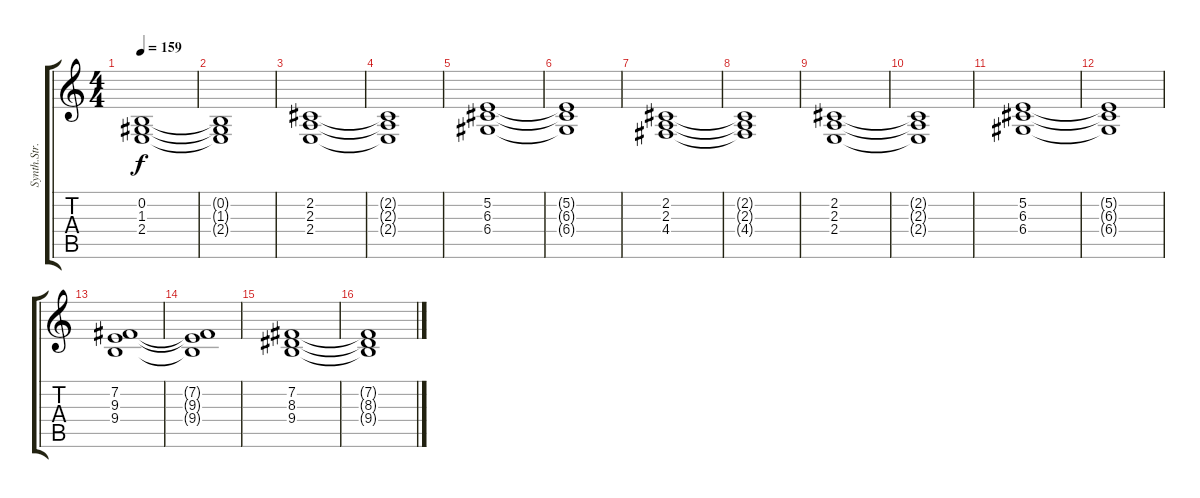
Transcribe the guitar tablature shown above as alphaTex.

\track ("Synth.Str. 2" "Synth.Str.") {instrument synthstrings2}
\staff {score tabs}
\tuning (E4 B3 G3 D3 A2 E2) {hide}
\ts (4 4)
\tempo 159
\clef g2
\ks c
(0.2 1.3 2.4).1{dy f} |
(0.2{t} 1.3{t} 2.4{t}).1 |
(2.2 2.3 2.4).1 |
(2.2{t} 2.3{t} 2.4{t}).1 |
(5.2 6.3 6.4).1 |
(5.2{t} 6.3{t} 6.4{t}).1 |
(2.2 2.3 4.4).1 |
(2.2{t} 2.3{t} 4.4{t}).1 |
(2.2 2.3 2.4).1 |
(2.2{t} 2.3{t} 2.4{t}).1 |
(5.2 6.3 6.4).1 |
(5.2{t} 6.3{t} 6.4{t}).1 |
(7.2 9.3 9.4).1 |
(7.2{t} 9.3{t} 9.4{t}).1 |
(7.2 8.3 9.4).1 |
(7.2{t} 8.3{t} 9.4{t}).1
